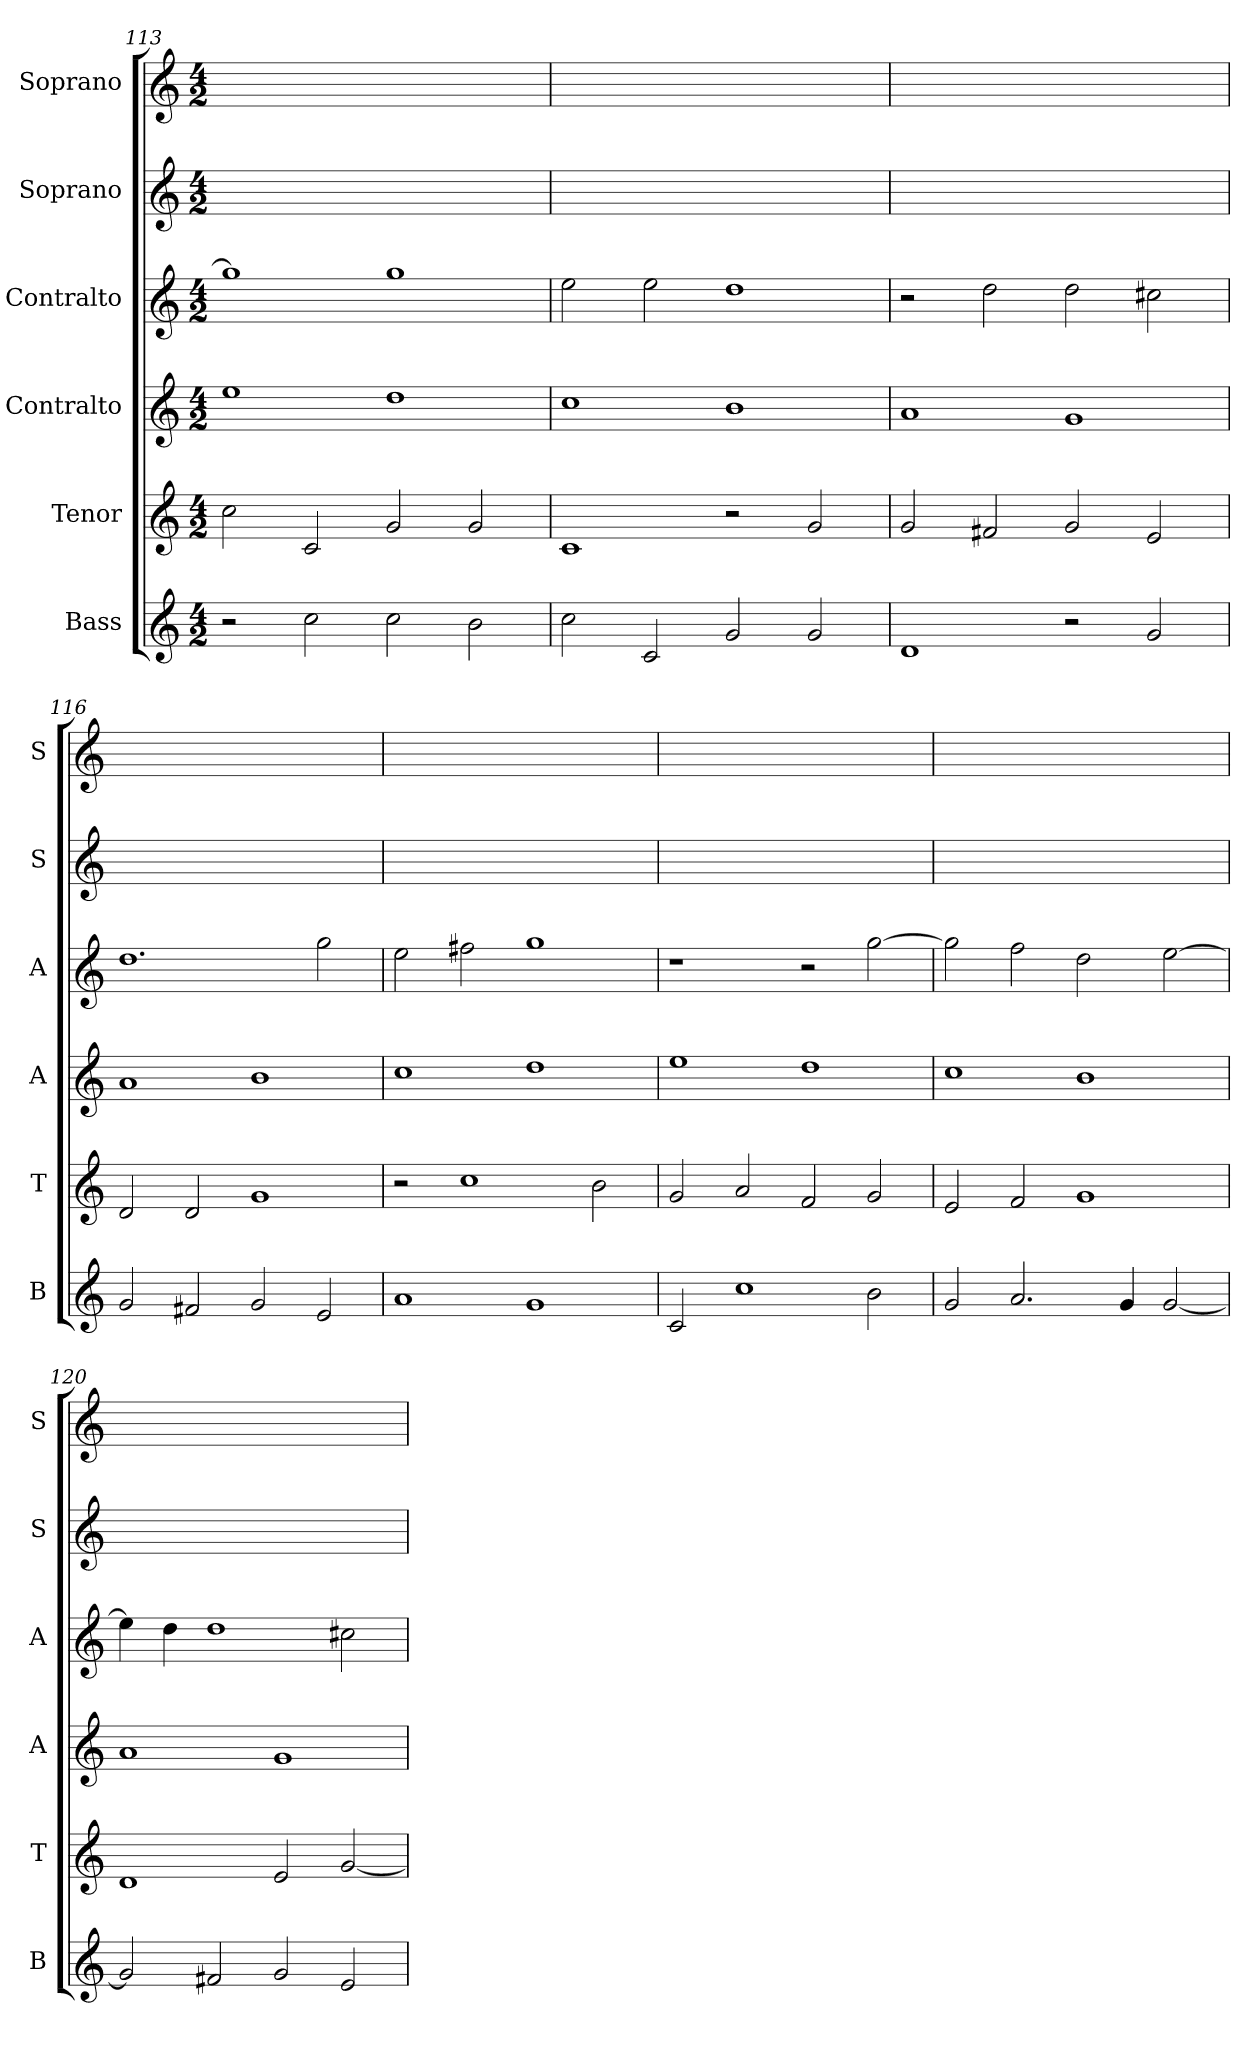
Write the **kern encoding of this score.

**kern	**kern	**kern	**kern	**kern	**kern
*part6	*part5	*part4	*part3	*part2	*part1
*staff6	*staff5	*staff4	*staff3	*staff2	*staff1
*I"Bass	*I"Tenor	*I"Contralto	*I"Contralto	*I"Soprano	*I"Soprano
*I'B	*I'T	*I'A	*I'A	*I'S	*I'S
*clefG2	*clefG2	*clefG2	*clefG2	*clefG2	*clefG2
*k[]	*k[]	*k[]	*k[]	*k[]	*k[]
*C:ion	*C:ion	*C:ion	*C:ion	*C:ion	*C:ion
*M4/2	*M4/2	*M4/2	*M4/2	*M4/2	*M4/2
=113	=113	=113	=113	=113	=113
2r	2cc	1ee	1gg]	0ryy	0ryy
2cc	2c	.	.	.	.
2cc	2g	1dd	1gg	.	.
2b	2g	.	.	.	.
=114	=114	=114	=114	=114	=114
2cc	1c	1cc	2ee	0ryy	0ryy
2c	.	.	2ee	.	.
2g	2r	1b	1dd	.	.
2g	2g	.	.	.	.
=115	=115	=115	=115	=115	=115
1d	2g	1a	2r	0ryy	0ryy
.	2f#X	.	2dd	.	.
2r	2g	1g	2dd	.	.
2g	2e	.	2cc#X	.	.
=116	=116	=116	=116	=116	=116
2g	2d	1a	1.dd	0ryy	0ryy
2f#X	2d	.	.	.	.
2g	1g	1b	.	.	.
2e	.	.	2gg	.	.
=117	=117	=117	=117	=117	=117
1a	2r	1cc	2ee	0ryy	0ryy
.	1cc	.	2ff#X	.	.
1g	.	1dd	1gg	.	.
.	2b	.	.	.	.
=118	=118	=118	=118	=118	=118
2c	2g	1ee	1r	0ryy	0ryy
1cc	2a	.	.	.	.
.	2f	1dd	2r	.	.
2b	2g	.	[2gg	.	.
=119	=119	=119	=119	=119	=119
2g	2e	1cc	2gg]	0ryy	0ryy
2.a	2f	.	2ff	.	.
.	1g	1b	2dd	.	.
4g	.	.	.	.	.
[2g	.	.	[2ee	.	.
=120	=120	=120	=120	=120	=120
2g]	1d	1a	4ee]	0ryy	0ryy
.	.	.	4dd	.	.
2f#X	.	.	1dd	.	.
2g	2e	1g	.	.	.
2e	[2g	.	2cc#X	.	.
=	=	=	=	=	=
*-	*-	*-	*-	*-	*-
